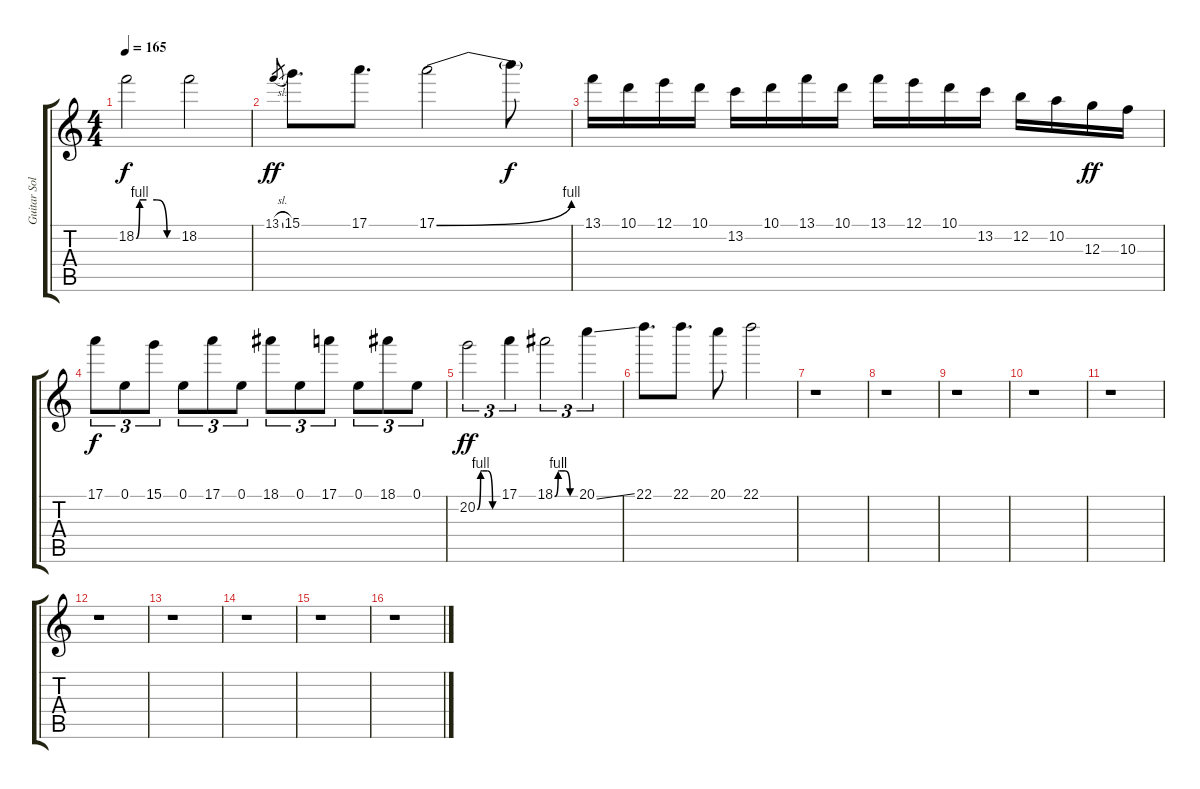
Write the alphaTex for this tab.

\track ("Guitar Solo I" "Guitar Sol") {instrument distortionguitar}
\staff {score tabs}
\tuning (E4 B3 G3 D3 A2 E2) {hide}
\ts (4 4)
\tempo 165
\clef g2
\ks c
18.2{be (custom 0 0 5 4 15 4 30 4 45 0 60 0)}.2{dy f} 18.2.2 |
13.1{sl}.8{gr dy ff} 15.1.8{d} 17.1.8{d} 17.1{be (bend 0 0 60 4)}.2 17.1{t}.8{dy f} |
13.1.16 10.1.16 12.1.16 10.1.16 13.2.16 10.1.16 13.1.16 10.1.16 13.1.16 12.1.16 10.1.16 13.2.16 12.2.16 10.2.16 12.3.16{dy ff} 10.3.16 |
17.1.8{tu (3 2) dy f} 0.1.8{tu (3 2)} 15.1.8{tu (3 2)} 0.1.8{tu (3 2)} 17.1.8{tu (3 2)} 0.1.8{tu (3 2)} 18.1.8{tu (3 2)} 0.1.8{tu (3 2)} 17.1.8{tu (3 2)} 0.1.8{tu (3 2)} 18.1.8{tu (3 2)} 0.1.8{tu (3 2)} |
20.2{be (custom 0 0 10 4 15 4 30 4 45 0 60 0)}.2{tu (3 2) dy ff} 17.1.4{tu (3 2)} 18.1{be (custom 0 0 10 4 15 4 30 4 45 0 60 0)}.2{tu (3 2)} 20.1{ss}.4{tu (3 2)} |
22.1.8{d} 22.1.8{d} 20.1.8 22.1.2 |
r.1 |
r.1 |
r.1 |
r.1 |
r.1 |
r.1 |
r.1 |
r.1 |
r.1 |
r.1
